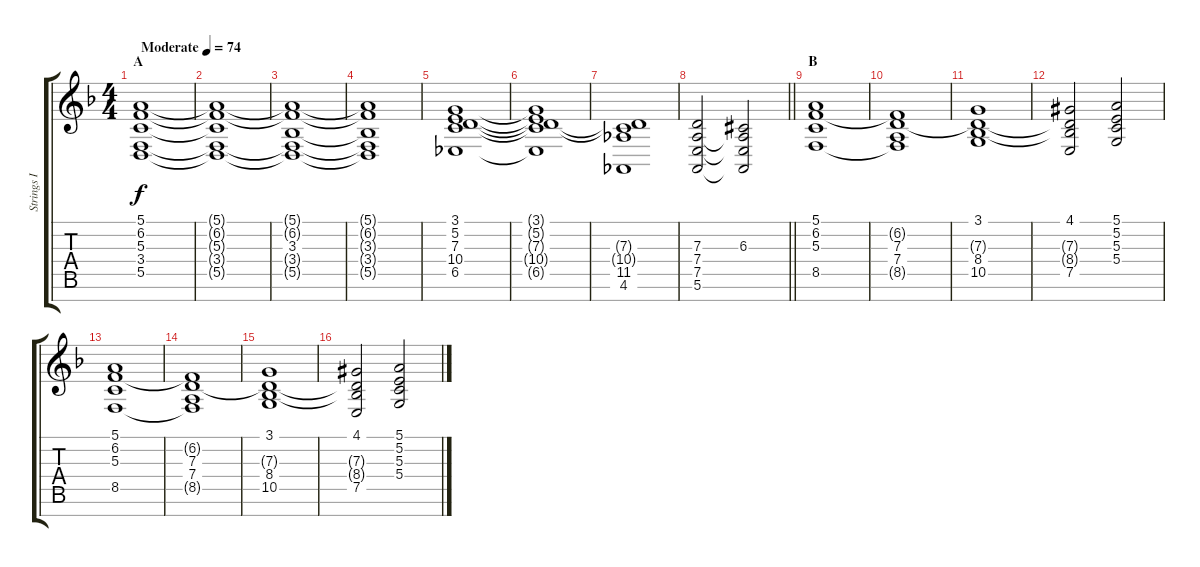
\track ("Strings I" "Strings I") {instrument stringensemble1}
\staff {score tabs}
\tuning (E4 B3 G3 D3 A2 E2 B1) {hide}
\ts (4 4)
\section ("" "A")
\tempo (74 "Moderate")
\clef g2
\ks f
(5.1 6.2 5.3 3.4 5.5).1{dy f instrument stringensemble1} |
(5.1{t} 6.2{t} 5.3{t} 3.4{t} 5.5{t}).1 |
(5.1{t} 6.2{t} 3.3 3.4{t} 5.5{t}).1 |
(5.1{t} 6.2{t} 3.3{t} 3.4{t} 5.5{t}).1 |
(3.1 5.2 7.3 10.4 6.5).1 |
(3.1{t} 5.2{t} 7.3{t} 10.4{t} 6.5{t}).1 |
(7.3{t} 10.4{t} 11.5 4.6).1 |
\barLineRight lightlight
(7.3 7.4 7.5 5.6).2 (6.3{acc #} 7.4{t} 7.5{t} 5.6{t}).2 |
\section ("" "B")
(5.1 6.2 5.3 8.5).1 |
(6.2{t} 7.3 7.4 8.5{t}).1 |
(3.1 7.3{t} 8.4 10.5).1 |
(4.1{acc #} 7.3{t} 8.4{t} 7.5).2 (5.1 5.2 5.3 5.4).2 |
(5.1 6.2 5.3 8.5).1 |
(6.2{t} 7.3 7.4 8.5{t}).1 |
(3.1 7.3{t} 8.4 10.5).1 |
(4.1{acc #} 7.3{t} 8.4{t} 7.5).2 (5.1 5.2 5.3 5.4).2
